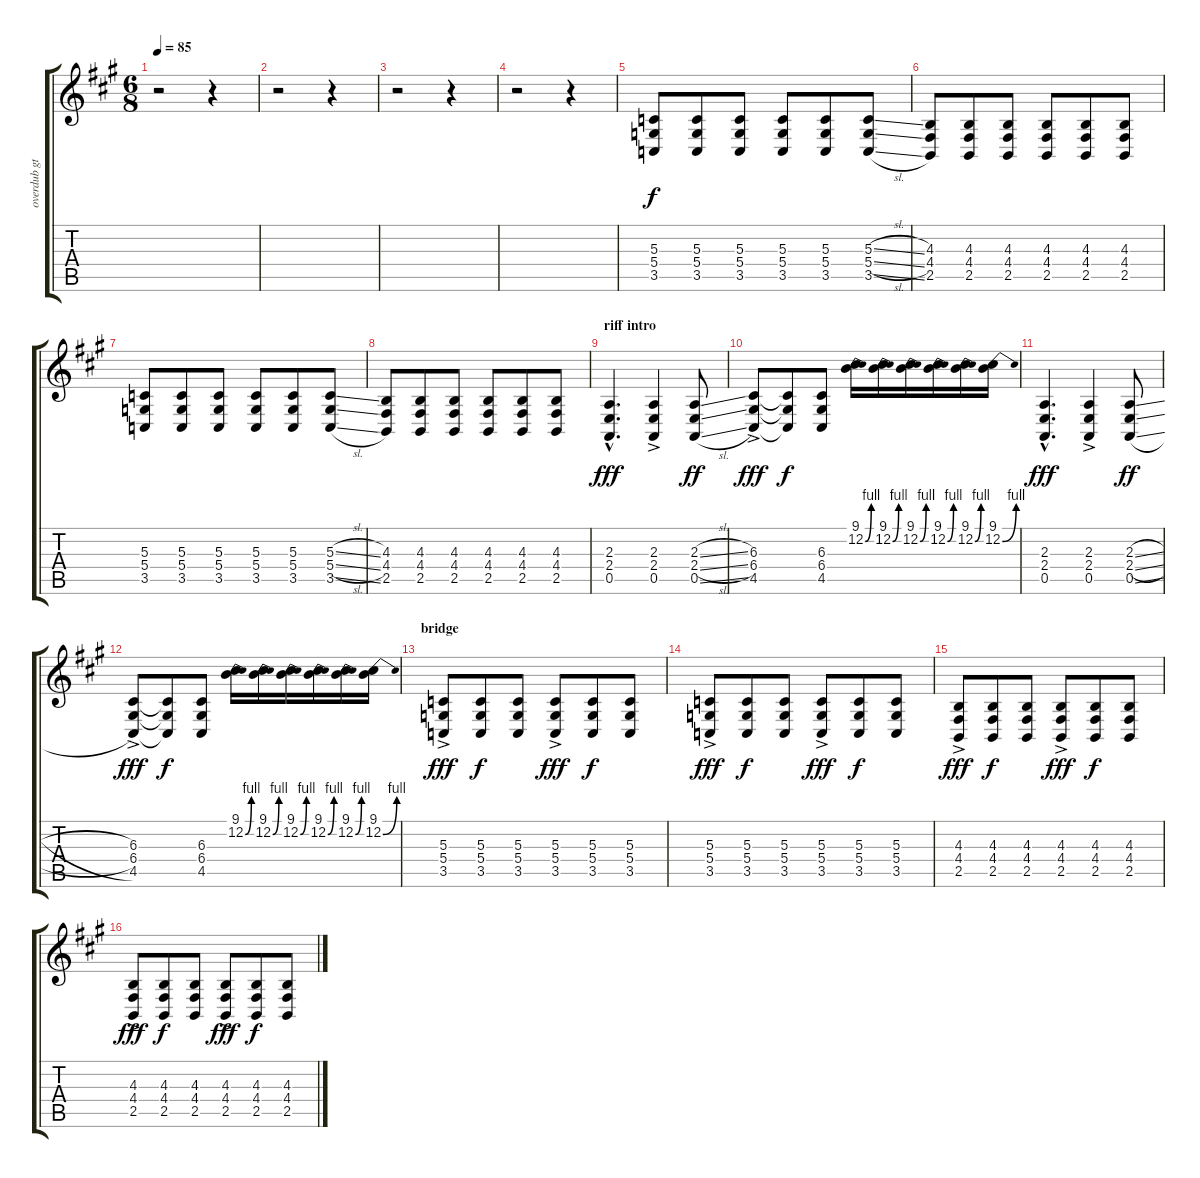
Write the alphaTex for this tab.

\track ("overdub gtr I" "overdub gt") {instrument lead5charang}
\staff {score tabs}
\tuning (E4 B3 G3 D3 A2 E2) {hide}
\ts (6 8)
\tempo 85
\clef g2
\ks f#minor
r.2{dy fff} r.4 |
r.2 r.4 |
r.2 r.4 |
r.2 r.4 |
(5.3 5.4 3.5).8{dy f} (5.3 5.4 3.5).8 (5.3 5.4 3.5).8 (5.3 5.4 3.5).8 (5.3 5.4 3.5).8 (5.3{sl} 5.4{sl} 3.5{sl}).8 |
(4.3 4.4 2.5).8 (4.3 4.4 2.5).8 (4.3 4.4 2.5).8 (4.3 4.4 2.5).8 (4.3 4.4 2.5).8 (4.3 4.4 2.5).8 |
(5.3 5.4 3.5).8 (5.3 5.4 3.5).8 (5.3 5.4 3.5).8 (5.3 5.4 3.5).8 (5.3 5.4 3.5).8 (5.3{sl} 5.4{sl} 3.5{sl}).8 |
(4.3 4.4 2.5).8 (4.3 4.4 2.5).8 (4.3 4.4 2.5).8 (4.3 4.4 2.5).8 (4.3 4.4 2.5).8 (4.3 4.4 2.5).8 |
\section ("" "riff intro")
(2.3{hac} 2.4{hac} 0.5{hac}).4{d dy fff instrument lead5charang} (2.3{ac} 2.4{ac} 0.5{ac}).4 (2.3{sl} 2.4{sl} 0.5{sl}).8{dy ff} |
(6.3{ac} 6.4{ac} 4.5{ac}).8{dy fff} (6.3{t} 6.4{t} 4.5{t}).8{dy f} (6.3 6.4 4.5).8 (9.1 12.2{be (bend 0 0 60 4)}).16 (9.1 12.2{be (bend 0 0 60 4)}).16 (9.1 12.2{be (bend 0 0 60 4)}).16 (9.1 12.2{be (bend 0 0 60 4)}).16 (9.1 12.2{be (bend 0 0 60 4)}).16 (9.1 12.2{be (bend 0 0 60 4)}).16 |
(2.3{hac} 2.4{hac} 0.5{hac}).4{d dy fff} (2.3{ac} 2.4{ac} 0.5{ac}).4 (2.3{sl} 2.4{sl} 0.5{sl}).8{dy ff} |
(6.3{ac} 6.4{ac} 4.5{ac}).8{dy fff} (6.3{t} 6.4{t} 4.5{t}).8{dy f} (6.3 6.4 4.5).8 (9.1 12.2{be (bend 0 0 60 4)}).16 (9.1 12.2{be (bend 0 0 60 4)}).16 (9.1 12.2{be (bend 0 0 60 4)}).16 (9.1 12.2{be (bend 0 0 60 4)}).16 (9.1 12.2{be (bend 0 0 60 4)}).16 (9.1 12.2{be (bend 0 0 60 4)}).16 |
\section ("" "bridge")
(5.3{ac} 5.4{ac} 3.5{ac}).8{dy fff instrument overdrivenguitar} (5.3 5.4 3.5).8{dy f} (5.3 5.4 3.5).8 (5.3{ac} 5.4{ac} 3.5{ac}).8{dy fff} (5.3 5.4 3.5).8{dy f} (5.3 5.4 3.5).8 |
(5.3{ac} 5.4{ac} 3.5{ac}).8{dy fff} (5.3 5.4 3.5).8{dy f} (5.3 5.4 3.5).8 (5.3{ac} 5.4{ac} 3.5{ac}).8{dy fff} (5.3 5.4 3.5).8{dy f} (5.3 5.4 3.5).8 |
(4.3{ac} 4.4{ac} 2.5{ac}).8{dy fff} (4.3 4.4 2.5).8{dy f} (4.3 4.4 2.5).8 (4.3{ac} 4.4{ac} 2.5{ac}).8{dy fff} (4.3 4.4 2.5).8{dy f} (4.3 4.4 2.5).8 |
(4.3{ac} 4.4{ac} 2.5{ac}).8{dy fff} (4.3 4.4 2.5).8{dy f} (4.3 4.4 2.5).8 (4.3{ac} 4.4{ac} 2.5{ac}).8{dy fff} (4.3 4.4 2.5).8{dy f} (4.3 4.4 2.5).8
